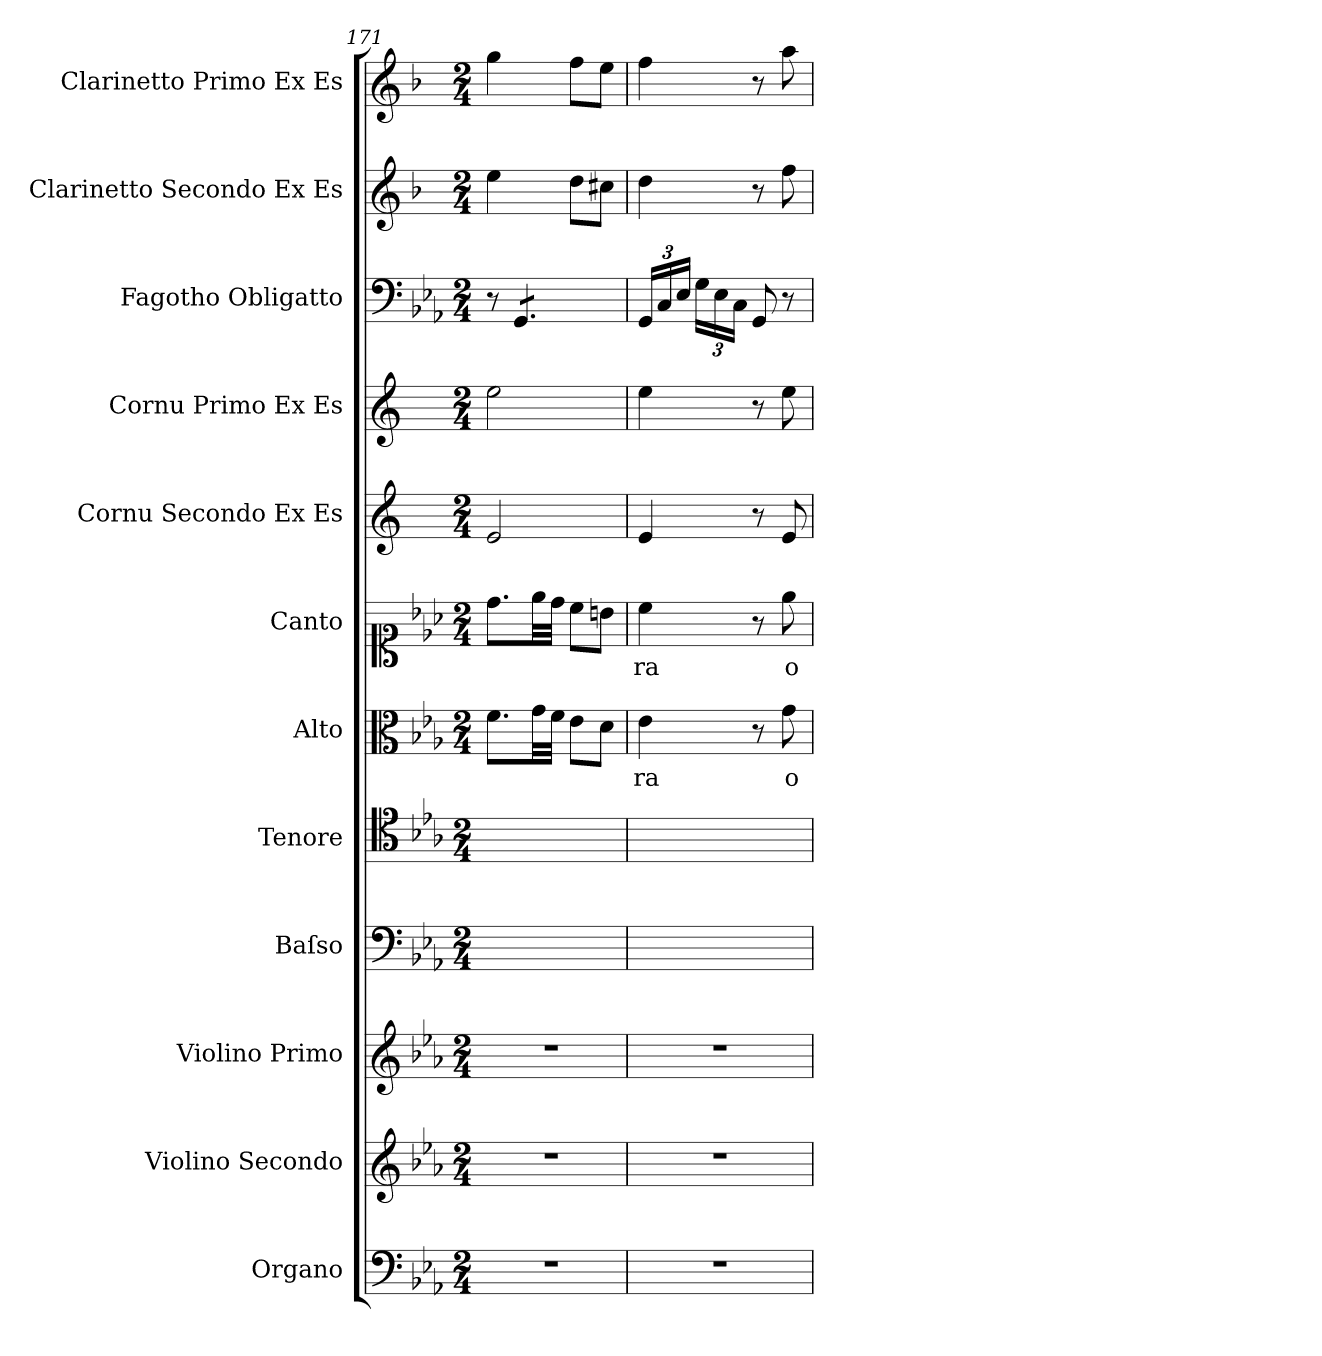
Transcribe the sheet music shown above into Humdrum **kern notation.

**kern	**kern	**kern	**kern	**kern	**kern	**text	**kern	**text	**kern	**kern	**kern	**kern	**kern
*part12	*part11	*part10	*part9	*part8	*part7	*part7	*part6	*part6	*part5	*part4	*part3	*part2	*part1
*staff12	*staff11	*staff10	*staff9	*staff8	*staff7	*staff7	*staff6	*staff6	*staff5	*staff4	*staff3	*staff2	*staff1
*I"Organo	*I"Violino Secondo	*I"Violino Primo	*I"Baſso	*I"Tenore	*I"Alto	*	*I"Canto	*	*I"Cornu Secondo Ex Es	*I"Cornu Primo Ex Es	*I"Fagotho Obligatto	*I"Clarinetto Secondo Ex Es	*I"Clarinetto Primo Ex Es
*I'Org	*	*I'Vno I	*I'B.	*I'T.	*I'A.	*	*I'C.	*	*	*I'Cor I	*I'Fag.	*	*I'Cor I
*clefF4	*clefG2	*clefG2	*clefF4	*clefC4	*clefC3	*	*clefC1	*	*clefG2	*clefG2	*clefF4	*clefG2	*clefG2
*	*	*	*	*	*	*	*	*	*ITrd5c9	*ITrd5c9	*	*ITrd1c2	*ITrd1c2
*k[b-e-a-]	*k[b-e-a-]	*k[b-e-a-]	*k[b-e-a-]	*k[b-e-a-]	*k[b-e-a-]	*	*k[b-e-a-]	*	*k[b-e-a-]	*k[b-e-a-]	*k[b-e-a-]	*k[b-e-a-]	*k[b-e-a-]
*c:	*c:	*c:	*c:	*c:	*c:	*	*c:	*	*c:	*c:	*c:	*c:	*c:
*M2/4	*M2/4	*M2/4	*M2/4	*M2/4	*M2/4	*	*M2/4	*	*M2/4	*M2/4	*M2/4	*M2/4	*M2/4
=171	=171	=171	=171	=171	=171	=171	=171	=171	=171	=171	=171	=171	=171
2r	2r	2r	2ryy	2ryy	8.f\L	.	8.dd\L	.	2G/	2g\	8r	4dd\	4ff\
*	*	*	*	*	*	*	*	*	*	*	*tremolo	*	*
.	.	.	.	.	.	.	.	.	.	.	8GG/L	.	.
.	.	.	.	.	32g\LL	.	32ee-\LL	.	.	.	.	.	.
.	.	.	.	.	32f\JJJ	.	32dd\JJJ	.	.	.	.	.	.
.	.	.	.	.	8e-\L	.	8cc\L	.	.	.	8GG/	8cc\L	8ee-\L
.	.	.	.	.	8d\J	.	8bn\J	.	.	.	8GG/J	8bn\J	8dd\J
*	*	*	*	*	*	*	*	*	*	*	*Xtremolo	*	*
=172	=172	=172	=172	=172	=172	=172	=172	=172	=172	=172	=172	=172	=172
2r	2r	2r	2ryy	2ryy	4e-\	-ra	4cc\	-ra	4G/	4g\	24GG/LL	4cc\	4ee-\
.	.	.	.	.	.	.	.	.	.	.	24C/	.	.
.	.	.	.	.	.	.	.	.	.	.	24E-/JJ	.	.
.	.	.	.	.	.	.	.	.	.	.	24G\LL	.	.
.	.	.	.	.	.	.	.	.	.	.	24E-\	.	.
.	.	.	.	.	.	.	.	.	.	.	24C\JJ	.	.
.	.	.	.	.	8r	.	8r	.	8r	8r	8GG/	8r	8r
.	.	.	.	.	8g\	o-	8ee-\	o-	8G/	8g\	8r	8ee-\	8gg\
=	=	=	=	=	=	=	=	=	=	=	=	=	=
*-	*-	*-	*-	*-	*-	*-	*-	*-	*-	*-	*-	*-	*-
